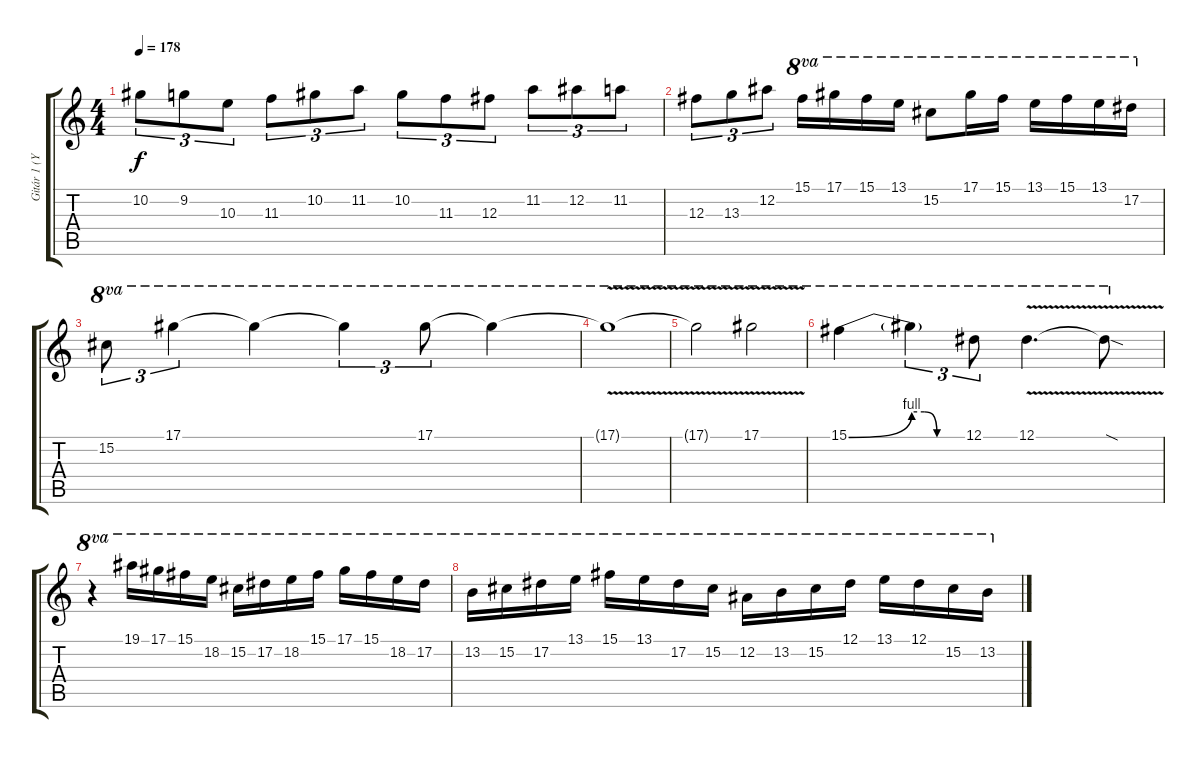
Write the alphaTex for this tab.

\track ("Gitár 1 (Yngwie Malmsteen)" "Gitár 1 (Y") {instrument distortionguitar}
\staff {score tabs}
\tuning (Eb4 Bb3 Gb3 Db3 Ab2 Eb2) {hide}
\ts (4 4)
\tempo 178
\clef g2
\ks c
10.2.8{tu (3 2) dy f} 9.2.8{tu (3 2)} 10.3.8{tu (3 2)} 11.3.8{tu (3 2)} 10.2.8{tu (3 2)} 11.2.8{tu (3 2)} 10.2.8{tu (3 2)} 11.3.8{tu (3 2)} 12.3.8{tu (3 2)} 11.2.8{tu (3 2)} 12.2.8{tu (3 2)} 11.2.8{tu (3 2)} |
12.3.8{tu (3 2)} 13.3.8{tu (3 2)} 12.2.8{tu (3 2)} 15.1.16{ot 8va} 17.1.16{ot 8va} 15.1.16{ot 8va} 13.1.16{ot 8va} 15.2.8{ot 8va} 17.1.16{ot 8va} 15.1.16{ot 8va} 13.1.16{ot 8va} 15.1.16{ot 8va} 13.1.16{ot 8va} 17.2.16{ot 8va} |
15.2.8{tu (3 2) ot 8va} 17.1.4{tu (3 2) ot 8va} 17.1{t}.4{ot 8va} 17.1{t}.4{tu (3 2) ot 8va} 17.1.8{tu (3 2) ot 8va} 17.1{t}.4{ot 8va} |
17.1{v t}.1{ot 8va} |
17.1{t}.2{ot 8va} 17.1{v}.2{ot 8va} |
15.1{be (bend 0 0 60 4)}.4{ot 8va} 15.1{be (custom 0 4 15 4 30 0 60 0) t}.4{tu (3 2) ot 8va} 12.1.8{tu (3 2) ot 8va} 12.1{v}.4{d ot 8va} 12.1{sod t}.8{ot 8va} |
r.4{ot 8va} 19.1.16{ot 8va} 17.1.16{ot 8va} 15.1.16{ot 8va} 18.2.16{ot 8va} 15.2.16{ot 8va} 17.2.16{ot 8va} 18.2.16{ot 8va} 15.1.16{ot 8va} 17.1.16{ot 8va} 15.1.16{ot 8va} 18.2.16{ot 8va} 17.2.16{ot 8va} |
13.2.16{ot 8va} 15.2.16{ot 8va} 17.2.16{ot 8va} 13.1.16{ot 8va} 15.1.16{ot 8va} 13.1.16{ot 8va} 17.2.16{ot 8va} 15.2.16{ot 8va} 12.2.16{ot 8va} 13.2.16{ot 8va} 15.2.16{ot 8va} 12.1.16{ot 8va} 13.1.16{ot 8va} 12.1.16{ot 8va} 15.2.16{ot 8va} 13.2.16{ot 8va}
